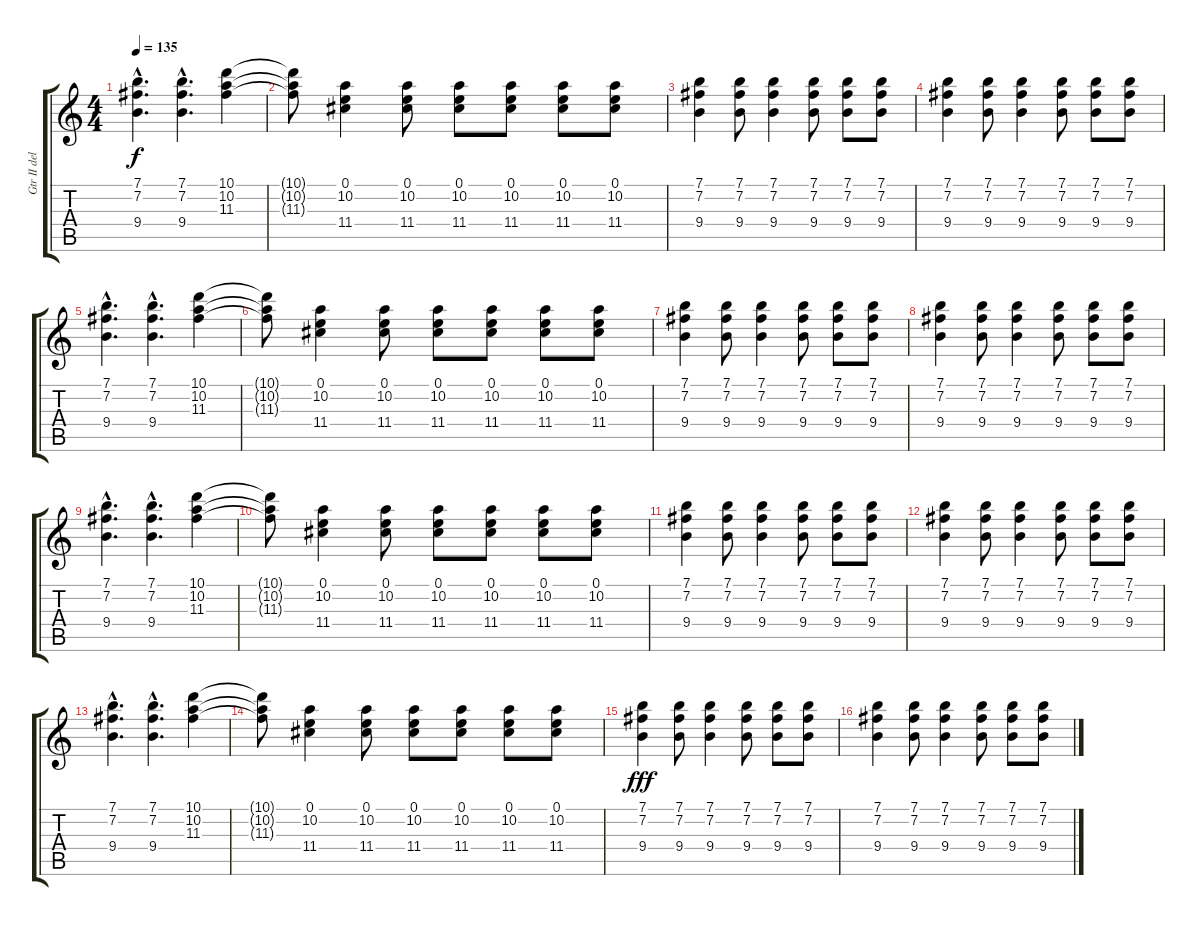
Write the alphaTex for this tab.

\track ("Gtr II delay" "Gtr II del") {instrument distortionguitar}
\staff {score tabs}
\tuning (E4 B3 G3 D3 A2 E2) {hide}
\ts (4 4)
\tempo 135
\clef g2
\ks c
(7.1{hac} 7.2{hac} 9.4{hac}).4{d dy f} (7.1{hac} 7.2{hac} 9.4{hac}).4{d} (10.1 10.2 11.3).4 |
(10.1{t} 10.2{t} 11.3{t}).8 (0.1 10.2 11.4).4 (0.1 10.2 11.4).8 (0.1 10.2 11.4).8 (0.1 10.2 11.4).8 (0.1 10.2 11.4).8 (0.1 10.2 11.4).8 |
(7.1 7.2 9.4).4 (7.1 7.2 9.4).8 (7.1 7.2 9.4).4 (7.1 7.2 9.4).8 (7.1 7.2 9.4).8 (7.1 7.2 9.4).8 |
(7.1 7.2 9.4).4 (7.1 7.2 9.4).8 (7.1 7.2 9.4).4 (7.1 7.2 9.4).8 (7.1 7.2 9.4).8 (7.1 7.2 9.4).8 |
(7.1{hac} 7.2{hac} 9.4{hac}).4{d} (7.1{hac} 7.2{hac} 9.4{hac}).4{d} (10.1 10.2 11.3).4 |
(10.1{t} 10.2{t} 11.3{t}).8 (0.1 10.2 11.4).4 (0.1 10.2 11.4).8 (0.1 10.2 11.4).8 (0.1 10.2 11.4).8 (0.1 10.2 11.4).8 (0.1 10.2 11.4).8 |
(7.1 7.2 9.4).4 (7.1 7.2 9.4).8 (7.1 7.2 9.4).4 (7.1 7.2 9.4).8 (7.1 7.2 9.4).8 (7.1 7.2 9.4).8 |
(7.1 7.2 9.4).4 (7.1 7.2 9.4).8 (7.1 7.2 9.4).4 (7.1 7.2 9.4).8 (7.1 7.2 9.4).8 (7.1 7.2 9.4).8 |
(7.1{hac} 7.2{hac} 9.4{hac}).4{d} (7.1{hac} 7.2{hac} 9.4{hac}).4{d} (10.1 10.2 11.3).4 |
(10.1{t} 10.2{t} 11.3{t}).8 (0.1 10.2 11.4).4 (0.1 10.2 11.4).8 (0.1 10.2 11.4).8 (0.1 10.2 11.4).8 (0.1 10.2 11.4).8 (0.1 10.2 11.4).8 |
(7.1 7.2 9.4).4 (7.1 7.2 9.4).8 (7.1 7.2 9.4).4 (7.1 7.2 9.4).8 (7.1 7.2 9.4).8 (7.1 7.2 9.4).8 |
(7.1 7.2 9.4).4 (7.1 7.2 9.4).8 (7.1 7.2 9.4).4 (7.1 7.2 9.4).8 (7.1 7.2 9.4).8 (7.1 7.2 9.4).8 |
(7.1{hac} 7.2{hac} 9.4{hac}).4{d} (7.1{hac} 7.2{hac} 9.4{hac}).4{d} (10.1 10.2 11.3).4 |
(10.1{t} 10.2{t} 11.3{t}).8 (0.1 10.2 11.4).4 (0.1 10.2 11.4).8 (0.1 10.2 11.4).8 (0.1 10.2 11.4).8 (0.1 10.2 11.4).8 (0.1 10.2 11.4).8 |
(7.1 7.2 9.4).4{dy fff} (7.1 7.2 9.4).8 (7.1 7.2 9.4).4 (7.1 7.2 9.4).8 (7.1 7.2 9.4).8 (7.1 7.2 9.4).8 |
(7.1 7.2 9.4).4 (7.1 7.2 9.4).8 (7.1 7.2 9.4).4 (7.1 7.2 9.4).8 (7.1 7.2 9.4).8 (7.1 7.2 9.4).8
